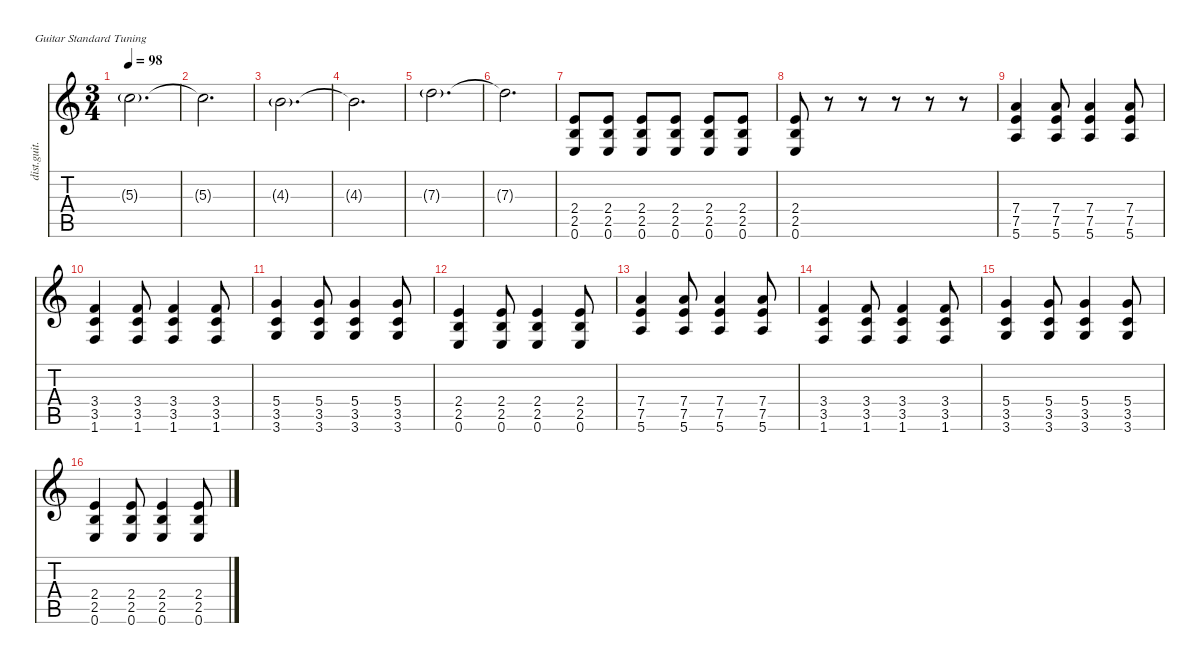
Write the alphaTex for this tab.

\defaultSystemsLayout 4
\hideDynamics
\bracketExtendMode nobrackets
\otherSystemsTrackNameOrientation horizontal
\track ("гитара ритм" "dist.guit.") {instrument distortionguitar}
\staff {score tabs}
\tuning (E4 B3 G3 D3 A2 E2)
\ts (3 4)
\tempo 98
\clef g2
\ks c
5.3{g}.2{d dy mf beam Down} |
5.3{t}.2{d dy f beam Down} |
4.3{g}.2{d dy mf beam Down} |
4.3{t}.2{d dy f beam Down} |
7.3{g}.2{d dy mf beam Down} |
7.3{t}.2{d dy f beam Down} |
(2.4 2.5 0.6).8{beam Up} (2.4 2.5 0.6).8{beam Up} (2.4 2.5 0.6).8{beam Up} (2.4 2.5 0.6).8{beam Up} (2.4 2.5 0.6).8{beam Up} (2.4 2.5 0.6).8{beam Up} |
(2.4 2.5 0.6).8{beam Up} r.8{beam Up} r.8{beam Up} r.8{beam Up} r.8{beam Up} r.8{beam Up} |
(7.4 7.5 5.6).4{beam Up} (7.4 7.5 5.6).8{beam Up} (7.4 7.5 5.6).4{beam Up} (7.4 7.5 5.6).8{beam Up} |
(3.4 3.5 1.6).4{beam Up} (3.4 3.5 1.6).8{beam Up} (3.4 3.5 1.6).4{beam Up} (3.4 3.5 1.6).8{beam Up} |
(5.4 3.5 3.6).4{beam Up} (5.4 3.5 3.6).8{beam Up} (5.4 3.5 3.6).4{beam Up} (5.4 3.5 3.6).8{beam Up} |
(2.4 2.5 0.6).4{beam Up} (2.4 2.5 0.6).8{beam Up} (2.4 2.5 0.6).4{beam Up} (2.4 2.5 0.6).8{beam Up} |
(7.4 7.5 5.6).4{beam Up} (7.4 7.5 5.6).8{beam Up} (7.4 7.5 5.6).4{beam Up} (7.4 7.5 5.6).8{beam Up} |
(3.4 3.5 1.6).4{beam Up} (3.4 3.5 1.6).8{beam Up} (3.4 3.5 1.6).4{beam Up} (3.4 3.5 1.6).8{beam Up} |
(5.4 3.5 3.6).4{beam Up} (5.4 3.5 3.6).8{beam Up} (5.4 3.5 3.6).4{beam Up} (5.4 3.5 3.6).8{beam Up} |
(2.4 2.5 0.6).4{beam Up} (2.4 2.5 0.6).8{beam Up} (2.4 2.5 0.6).4{beam Up} (2.4 2.5 0.6).8{beam Up}
